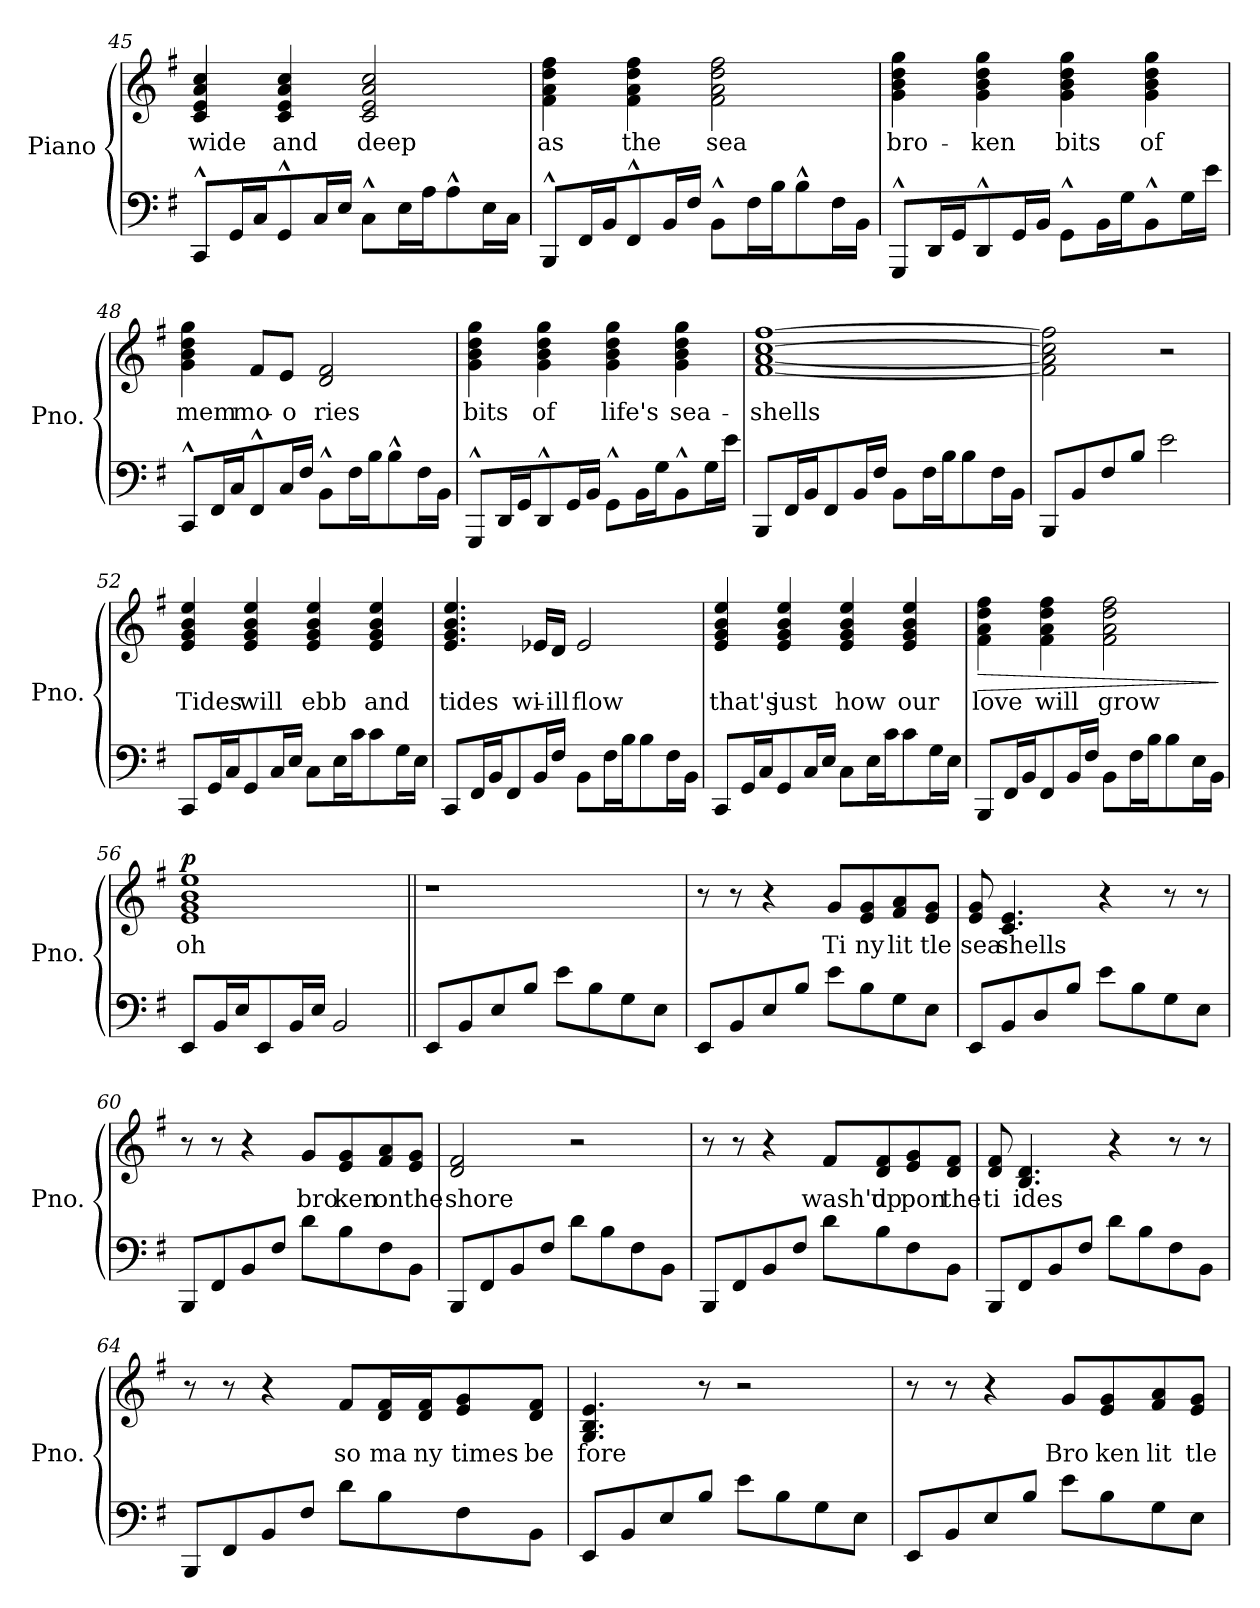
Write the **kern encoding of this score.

**kern	**kern	**text	**dynam
*part1	*part1	*part1	*part1
*staff2	*staff1	*staff1	*staff1/2
*I"Piano	*	*	*
*I'Pno.	*	*	*
!!LO:LB:g=z
*clefF4	*clefG2	*	*
*k[f#]	*k[f#]	*	*
=45	=45	=45	=45
!	!	!LO:LY:b	!
8CC^^/L	4c/ 4e/ 4a/ 4cc/	wide	.
16GG/L	.	.	.
16C/J	.	.	.
!	!	!LO:LY:b	!
8GG^^/	4c/ 4e/ 4a/ 4cc/	and	.
16C/L	.	.	.
16E/JJ	.	.	.
!	!	!LO:LY:b	!
8C^^\L	2c/ 2e/ 2a/ 2cc/	deep	.
16E\L	.	.	.
16A\J	.	.	.
8A^^\	.	.	.
16E\L	.	.	.
16C\JJ	.	.	.
=46	=46	=46	=46
!	!	!LO:LY:b	!
8BBB^^/L	4f#\ 4a\ 4dd\ 4ff#\	as	.
16FF#/L	.	.	.
16BB/J	.	.	.
!	!	!LO:LY:b	!
8FF#^^/	4f#\ 4a\ 4dd\ 4ff#\	the	.
16BB/L	.	.	.
16F#/JJ	.	.	.
!	!	!LO:LY:b	!
8BB^^\L	2f#\ 2a\ 2dd\ 2ff#\	sea	.
16F#\L	.	.	.
16B\J	.	.	.
8B^^\	.	.	.
16F#\L	.	.	.
16BB\JJ	.	.	.
=47	=47	=47	=47
!	!	!LO:LY:b	!
8GGG^^/L	4g\ 4b\ 4dd\ 4gg\	bro-	.
16DD/L	.	.	.
16GG/J	.	.	.
!	!	!LO:LY:b	!
8DD^^/	4g\ 4b\ 4dd\ 4gg\	-ken	.
16GG/L	.	.	.
16BB/JJ	.	.	.
!	!	!LO:LY:b	!
8GG^^\L	4g\ 4b\ 4dd\ 4gg\	bits	.
16BB\L	.	.	.
16G\J	.	.	.
!	!	!LO:LY:b	!
8BB^^\	4g\ 4b\ 4dd\ 4gg\	of	.
16G\L	.	.	.
16e\JJ	.	.	.
=48	=48	=48	=48
!	!	!LO:LY:b	!
8CC^^/L	4g\ 4b\ 4dd\ 4gg\	mem	.
16FF#/L	.	.	.
16C/J	.	.	.
!	!	!LO:LY:b	!
8FF#^^/	8f#/L	mo-	.
!	!	!LO:LY:b	!
16C/L	8e/J	-o	.
16F#/JJ	.	.	.
!	!	!LO:LY:b	!
8BB^^\L	2d/ 2f#/	ries	.
16F#\L	.	.	.
16B\J	.	.	.
8B^^\	.	.	.
16F#\L	.	.	.
16BB\JJ	.	.	.
!!LO:LB:g=z
=49	=49	=49	=49
!	!	!LO:LY:b	!
8GGG^^/L	4g\ 4b\ 4dd\ 4gg\	bits	.
16DD/L	.	.	.
16GG/J	.	.	.
!	!	!LO:LY:b	!
8DD^^/	4g\ 4b\ 4dd\ 4gg\	of	.
16GG/L	.	.	.
16BB/JJ	.	.	.
!	!	!LO:LY:b	!
8GG^^\L	4g\ 4b\ 4dd\ 4gg\	life's	.
16BB\L	.	.	.
16G\J	.	.	.
!	!	!LO:LY:b	!
8BB^^\	4g\ 4b\ 4dd\ 4gg\	sea-	.
16G\L	.	.	.
16e\JJ	.	.	.
=50	=50	=50	=50
!	!	!LO:LY:b	!
8BBB/L	[1f# [1a [1cc [1ff#	shells	.
16FF#/L	.	.	.
16BB/J	.	.	.
8FF#/	.	.	.
16BB/L	.	.	.
16F#/JJ	.	.	.
8BB\L	.	.	.
16F#\L	.	.	.
16B\J	.	.	.
8B\	.	.	.
16F#\L	.	.	.
16BB\JJ	.	.	.
=51	=51	=51	=51
8BBB/L	2f#\] 2a\] 2cc\] 2ff#\]	.	.
8BB/	.	.	.
8F#/	.	.	.
8B/J	.	.	.
2e\	2r	.	.
=52	=52	=52	=52
!	!	!LO:LY:b	!
8CC/L	4e/ 4g/ 4b/ 4ee/	Tides	.
16GG/L	.	.	.
16C/J	.	.	.
!	!	!LO:LY:b	!
8GG/	4e/ 4g/ 4b/ 4ee/	will	.
16C/L	.	.	.
16E/JJ	.	.	.
!	!	!LO:LY:b	!
8C\L	4e/ 4g/ 4b/ 4ee/	ebb	.
16E\L	.	.	.
16c\J	.	.	.
!	!	!LO:LY:b	!
8c\	4e/ 4g/ 4b/ 4ee/	and	.
16G\L	.	.	.
16E\JJ	.	.	.
!!LO:LB:g=z
=53	=53	=53	=53
!	!	!LO:LY:b	!
8CC/L	4.e/ 4.g/ 4.b/ 4.ee/	tides	.
16FF#/L	.	.	.
16BB/J	.	.	.
8FF#/	.	.	.
!	!	!LO:LY:b	!
16BB/L	16e-X/LL	wi-	.
!	!	!LO:LY:b	!
16F#/JJ	16d/JJ	-ill	.
!	!	!LO:LY:b	!
8BB\L	2e-/	flow	.
16F#\L	.	.	.
16B\J	.	.	.
8B\	.	.	.
16F#\L	.	.	.
16BB\JJ	.	.	.
=54	=54	=54	=54
!	!	!LO:LY:b	!
8CC/L	4e/ 4g/ 4b/ 4ee/	that's	.
16GG/L	.	.	.
16C/J	.	.	.
!	!	!LO:LY:b	!
8GG/	4e/ 4g/ 4b/ 4ee/	just	.
16C/L	.	.	.
16E/JJ	.	.	.
!	!	!LO:LY:b	!
8C\L	4e/ 4g/ 4b/ 4ee/	how	.
16E\L	.	.	.
16c\J	.	.	.
!	!	!LO:LY:b	!
8c\	4e/ 4g/ 4b/ 4ee/	our	.
16G\L	.	.	.
16E\JJ	.	.	.
=55	=55	=55	=55
!	!	!LO:LY:b	!LO:HP:b
8BBB/L	4f#\ 4a\ 4dd\ 4ff#\	love	>
16FF#/L	.	.	.
16BB/J	.	.	.
!	!	!LO:LY:b	!
8FF#/	4f#\ 4a\ 4dd\ 4ff#\	will	.
16BB/L	.	.	.
16F#/JJ	.	.	.
!	!	!LO:LY:b	!
8BB\L	2f#\ 2a\ 2dd\ 2ff#\	grow	.
16F#\L	.	.	.
16B\J	.	.	.
8B\	.	.	.
16E\L	.	.	.
16BB\JJ	.	.	.
.	.	.	]
=56	=56	=56	=56
!	!	!LO:LY:b	!LO:DY:a
8EE/L	1e 1g 1b 1ee	oh	p
16BB/L	.	.	.
16E/J	.	.	.
8EE/	.	.	.
16BB/L	.	.	.
16E/JJ	.	.	.
2BB/	.	.	.
!!LO:LB:g=z
=57||	=57||	=57||	=57||
8EE/L	1r	.	.
8BB/	.	.	.
8E/	.	.	.
8B/J	.	.	.
8e\L	.	.	.
8B\	.	.	.
8G\	.	.	.
8E\J	.	.	.
=58	=58	=58	=58
8EE/L	8r	.	.
8BB/	8r	.	.
8E/	4r	.	.
8B/J	.	.	.
!	!	!LO:LY:b	!
8e\L	8g/L	Ti	.
!	!	!LO:LY:b	!
8B\	8e/ 8g/	ny	.
!	!	!LO:LY:b	!
8G\	8f#/ 8a/	lit	.
!	!	!LO:LY:b	!
8E\J	8e/ 8g/J	tle	.
=59	=59	=59	=59
!	!	!LO:LY:b	!
8EE/L	8e/ 8g/	sea	.
!	!	!LO:LY:b	!
8BB/	4.c/ 4.e/	shells	.
8D/	.	.	.
8B/J	.	.	.
8e\L	4r	.	.
8B\	.	.	.
8G\	8r	.	.
8E\J	8r	.	.
=60	=60	=60	=60
8BBB/L	8r	.	.
8FF#/	8r	.	.
8BB/	4r	.	.
8F#/J	.	.	.
!	!	!LO:LY:b	!
8d\L	8g/L	bro	.
!	!	!LO:LY:b	!
8B\	8e/ 8g/	ken	.
!	!	!LO:LY:b	!
8F#\	8f#/ 8a/	on	.
!	!	!LO:LY:b	!
8BB\J	8e/ 8g/J	the	.
!!LO:PB:g=z
=61	=61	=61	=61
!	!	!LO:LY:b	!
8BBB/L	2d/ 2f#/	shore	.
8FF#/	.	.	.
8BB/	.	.	.
8F#/J	.	.	.
8d\L	2r	.	.
8B\	.	.	.
8F#\	.	.	.
8BB\J	.	.	.
=62	=62	=62	=62
8BBB/L	8r	.	.
8FF#/	8r	.	.
8BB/	4r	.	.
8F#/J	.	.	.
!	!	!LO:LY:b	!
8d\L	8f#/L	wash'd	.
!	!	!LO:LY:b	!
8B\	8d/ 8f#/	up	.
!	!	!LO:LY:b	!
8F#\	8e/ 8g/	pon	.
!	!	!LO:LY:b	!
8BB\J	8d/ 8f#/J	the	.
=63	=63	=63	=63
!	!	!LO:LY:b	!
8BBB/L	8d/ 8f#/	ti	.
!	!	!LO:LY:b	!
8FF#/	4.B/ 4.d/	ides	.
8BB/	.	.	.
8F#/J	.	.	.
8d\L	4r	.	.
8B\	.	.	.
8F#\	8r	.	.
8BB\J	8r	.	.
=64	=64	=64	=64
8BBB/L	8r	.	.
8FF#/	8r	.	.
8BB/	4r	.	.
8F#/J	.	.	.
!	!	!LO:LY:b	!
8d\L	8f#/L	so	.
!	!	!LO:LY:b	!
8B\	16d/ 16f#/L	ma	.
!	!	!LO:LY:b	!
.	16d/ 16f#/J	ny	.
!	!	!LO:LY:b	!
8F#\	8e/ 8g/	times	.
!	!	!LO:LY:b	!
8BB\J	8d/ 8f#/J	be	.
!!LO:LB:g=z
=65	=65	=65	=65
!	!	!LO:LY:b	!
8EE/L	4.G/ 4.B/ 4.e/	fore	.
8BB/	.	.	.
8E/	.	.	.
8B/J	8r	.	.
8e\L	2r	.	.
8B\	.	.	.
8G\	.	.	.
8E\J	.	.	.
=66	=66	=66	=66
8EE/L	8r	.	.
8BB/	8r	.	.
8E/	4r	.	.
8B/J	.	.	.
!	!	!LO:LY:b	!
8e\L	8g/L	Bro	.
!	!	!LO:LY:b	!
8B\	8e/ 8g/	ken	.
!	!	!LO:LY:b	!
8G\	8f#/ 8a/	lit	.
!	!	!LO:LY:b	!
8E\J	8e/ 8g/J	tle	.
=	=	=	=
*-	*-	*-	*-
